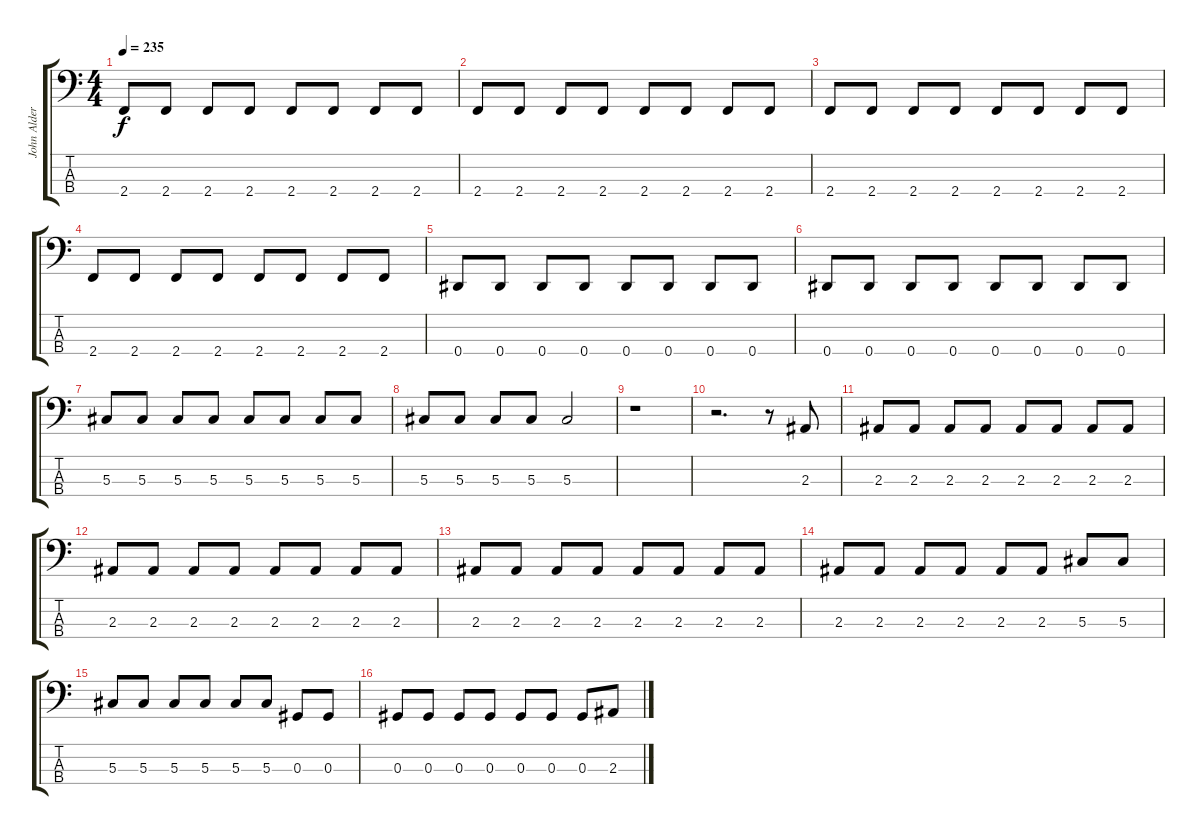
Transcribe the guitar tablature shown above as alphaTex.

\track ("John Alderete" "John Alder") {instrument electricbassfinger}
\staff {score tabs}
\tuning (Gb2 Db2 Ab1 Eb1) {hide}
\ts (4 4)
\tempo 235
\clef f4
\ks c
2.4.8{dy f} 2.4.8 2.4.8 2.4.8 2.4.8 2.4.8 2.4.8 2.4.8 |
2.4.8 2.4.8 2.4.8 2.4.8 2.4.8 2.4.8 2.4.8 2.4.8 |
2.4.8 2.4.8 2.4.8 2.4.8 2.4.8 2.4.8 2.4.8 2.4.8 |
2.4.8 2.4.8 2.4.8 2.4.8 2.4.8 2.4.8 2.4.8 2.4.8 |
0.4.8 0.4.8 0.4.8 0.4.8 0.4.8 0.4.8 0.4.8 0.4.8 |
0.4.8 0.4.8 0.4.8 0.4.8 0.4.8 0.4.8 0.4.8 0.4.8 |
5.3.8 5.3.8 5.3.8 5.3.8 5.3.8 5.3.8 5.3.8 5.3.8 |
5.3.8 5.3.8 5.3.8 5.3.8 5.3.2 |
r.1 |
r.2{d} r.8 2.3.8 |
2.3.8 2.3.8 2.3.8 2.3.8 2.3.8 2.3.8 2.3.8 2.3.8 |
2.3.8 2.3.8 2.3.8 2.3.8 2.3.8 2.3.8 2.3.8 2.3.8 |
2.3.8 2.3.8 2.3.8 2.3.8 2.3.8 2.3.8 2.3.8 2.3.8 |
2.3.8 2.3.8 2.3.8 2.3.8 2.3.8 2.3.8 5.3.8 5.3.8 |
5.3.8 5.3.8 5.3.8 5.3.8 5.3.8 5.3.8 0.3.8 0.3.8 |
0.3.8 0.3.8 0.3.8 0.3.8 0.3.8 0.3.8 0.3.8 2.3.8
